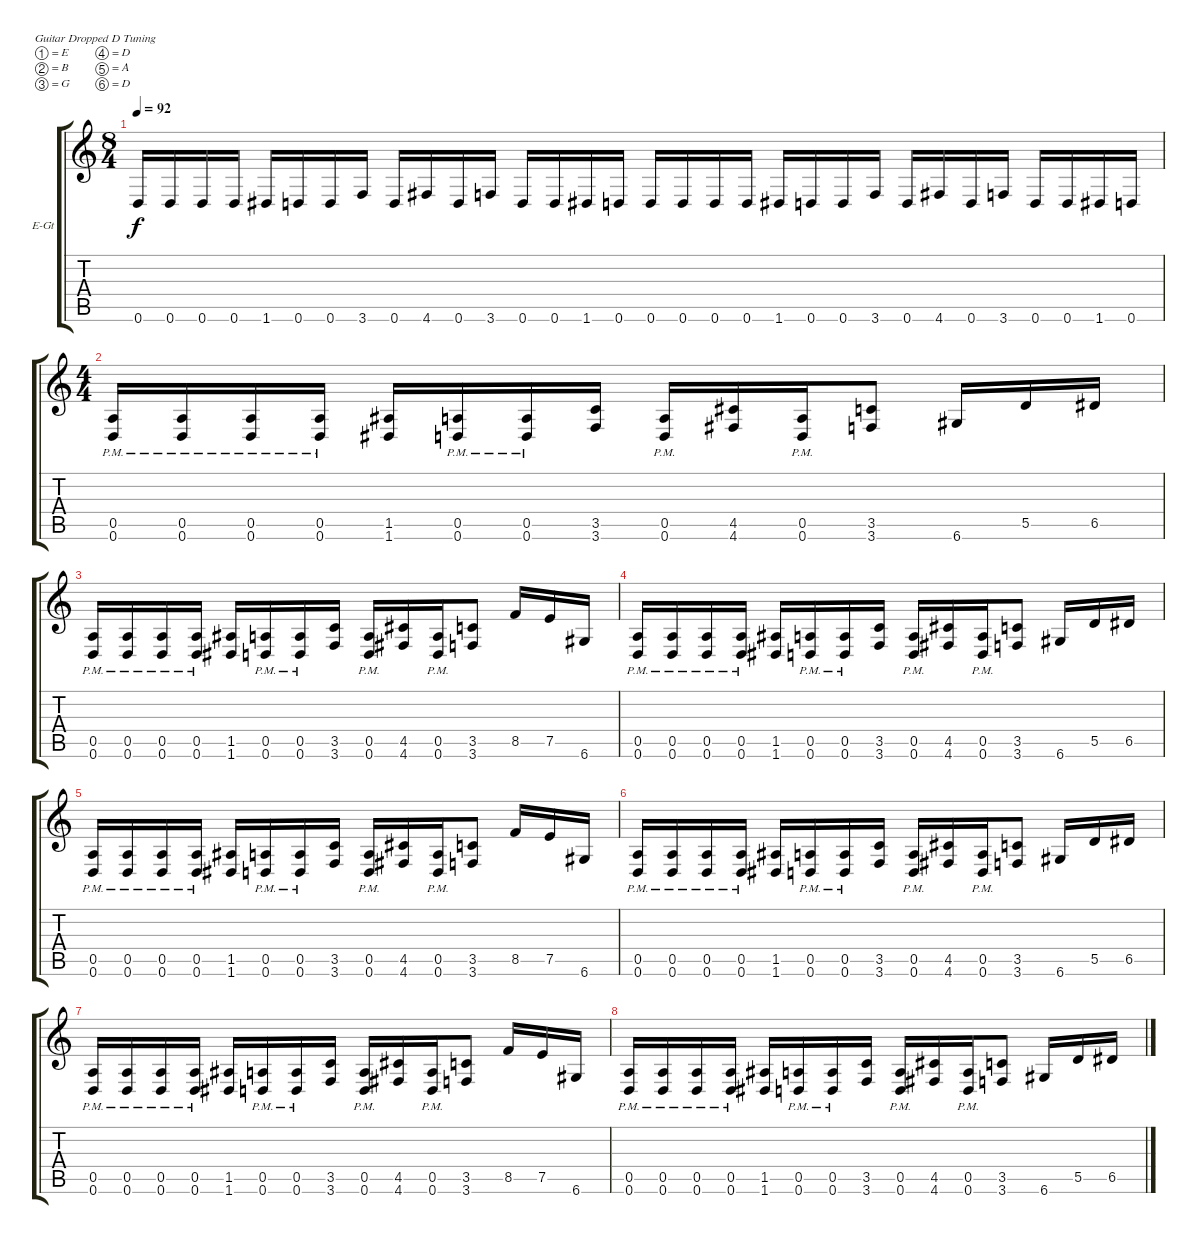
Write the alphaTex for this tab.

\bracketExtendMode groupsimilarinstruments
\firstSystemTrackNameOrientation horizontal
\otherSystemsTrackNameOrientation horizontal
\track ("Mark Morton" "E-Gt") {instrument distortionguitar}
\staff {score tabs}
\tuning (E4 B3 G3 D3 A2 D2)
\ts (8 4)
\tempo 92
\clef g2
\ks c
0.6.16{dy f} 0.6.16 0.6.16 0.6.16 1.6.16 0.6.16 0.6.16 3.6.16 0.6.16 4.6.16 0.6.16 3.6.16 0.6.16 0.6.16 1.6.16 0.6.16 0.6.16 0.6.16 0.6.16 0.6.16 1.6.16 0.6.16 0.6.16 3.6.16 0.6.16 4.6.16 0.6.16 3.6.16 0.6.16 0.6.16 1.6.16 0.6.16 |
\ts (4 4)
\beaming (8 2 2 2 2)
(0.5{pm} 0.6{pm}).16 (0.5{pm} 0.6{pm}).16 (0.5{pm} 0.6{pm}).16 (0.5{pm} 0.6{pm}).16 (1.5 1.6).16 (0.5{pm} 0.6{pm}).16 (0.5{pm} 0.6{pm}).16 (3.5 3.6).16 (0.5{pm} 0.6{pm}).16 (4.5 4.6).16 (0.6{pm} 0.5{pm}).16 (3.6 3.5).8 6.6.16 5.5.16 6.5.16 |
(0.5{pm} 0.6{pm}).16 (0.5{pm} 0.6{pm}).16 (0.5{pm} 0.6{pm}).16 (0.5{pm} 0.6{pm}).16 (1.5 1.6).16 (0.5{pm} 0.6{pm}).16 (0.5{pm} 0.6{pm}).16 (3.5 3.6).16 (0.5{pm} 0.6{pm}).16 (4.5 4.6).16 (0.6{pm} 0.5{pm}).16 (3.6 3.5).8 8.5.16 7.5.16 6.6.16 |
(0.5{pm} 0.6{pm}).16 (0.5{pm} 0.6{pm}).16 (0.5{pm} 0.6{pm}).16 (0.5{pm} 0.6{pm}).16 (1.5 1.6).16 (0.5{pm} 0.6{pm}).16 (0.5{pm} 0.6{pm}).16 (3.5 3.6).16 (0.5{pm} 0.6{pm}).16 (4.5 4.6).16 (0.6{pm} 0.5{pm}).16 (3.6 3.5).8 6.6.16 5.5.16 6.5.16 |
(0.5{pm} 0.6{pm}).16 (0.5{pm} 0.6{pm}).16 (0.5{pm} 0.6{pm}).16 (0.5{pm} 0.6{pm}).16 (1.5 1.6).16 (0.5{pm} 0.6{pm}).16 (0.5{pm} 0.6{pm}).16 (3.5 3.6).16 (0.5{pm} 0.6{pm}).16 (4.5 4.6).16 (0.6{pm} 0.5{pm}).16 (3.6 3.5).8 8.5.16 7.5.16 6.6.16 |
(0.5{pm} 0.6{pm}).16 (0.5{pm} 0.6{pm}).16 (0.5{pm} 0.6{pm}).16 (0.5{pm} 0.6{pm}).16 (1.5 1.6).16 (0.5{pm} 0.6{pm}).16 (0.5{pm} 0.6{pm}).16 (3.5 3.6).16 (0.5{pm} 0.6{pm}).16 (4.5 4.6).16 (0.6{pm} 0.5{pm}).16 (3.6 3.5).8 6.6.16 5.5.16 6.5.16 |
(0.5{pm} 0.6{pm}).16 (0.5{pm} 0.6{pm}).16 (0.5{pm} 0.6{pm}).16 (0.5{pm} 0.6{pm}).16 (1.5 1.6).16 (0.5{pm} 0.6{pm}).16 (0.5{pm} 0.6{pm}).16 (3.5 3.6).16 (0.5{pm} 0.6{pm}).16 (4.5 4.6).16 (0.6{pm} 0.5{pm}).16 (3.6 3.5).8 8.5.16 7.5.16 6.6.16 |
(0.5{pm} 0.6{pm}).16 (0.5{pm} 0.6{pm}).16 (0.5{pm} 0.6{pm}).16 (0.5{pm} 0.6{pm}).16 (1.5 1.6).16 (0.5{pm} 0.6{pm}).16 (0.5{pm} 0.6{pm}).16 (3.5 3.6).16 (0.5{pm} 0.6{pm}).16 (4.5 4.6).16 (0.6{pm} 0.5{pm}).16 (3.6 3.5).8 6.6.16 5.5.16 6.5.16
